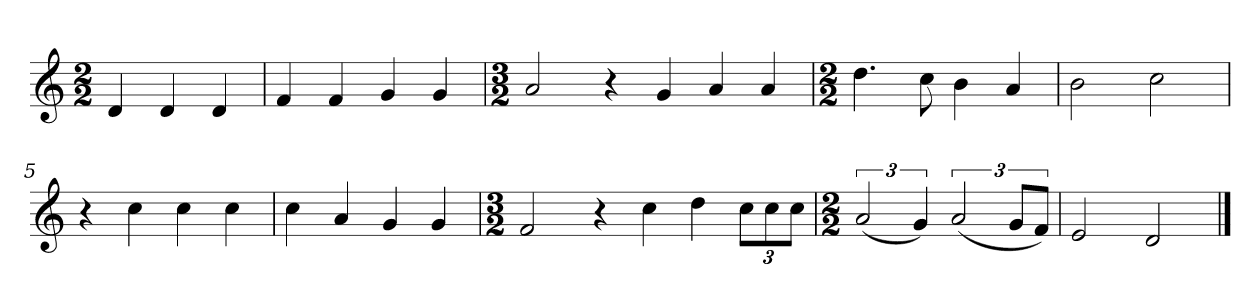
**kern
*part1
*staff1
*k[]
*M2/2
*MM120
=
4d
4d
4d
=1
4f
4f
4g
4g
=2
*M3/2
2a
4r
4g
4a
4a
=3
*M2/2
4.dd
8cc
4b
4a
=4
2b
2cc
=5
4r
4cc
4cc
4cc
=6
4cc
4a
4g
4g
=7
*M3/2
2f
4r
4cc
4dd
12ccL
12cc
12ccJ
=8
*M2/2
(3a
6g)
(3a
12gL
12fJ)
=9
2e
2d
==
*-
